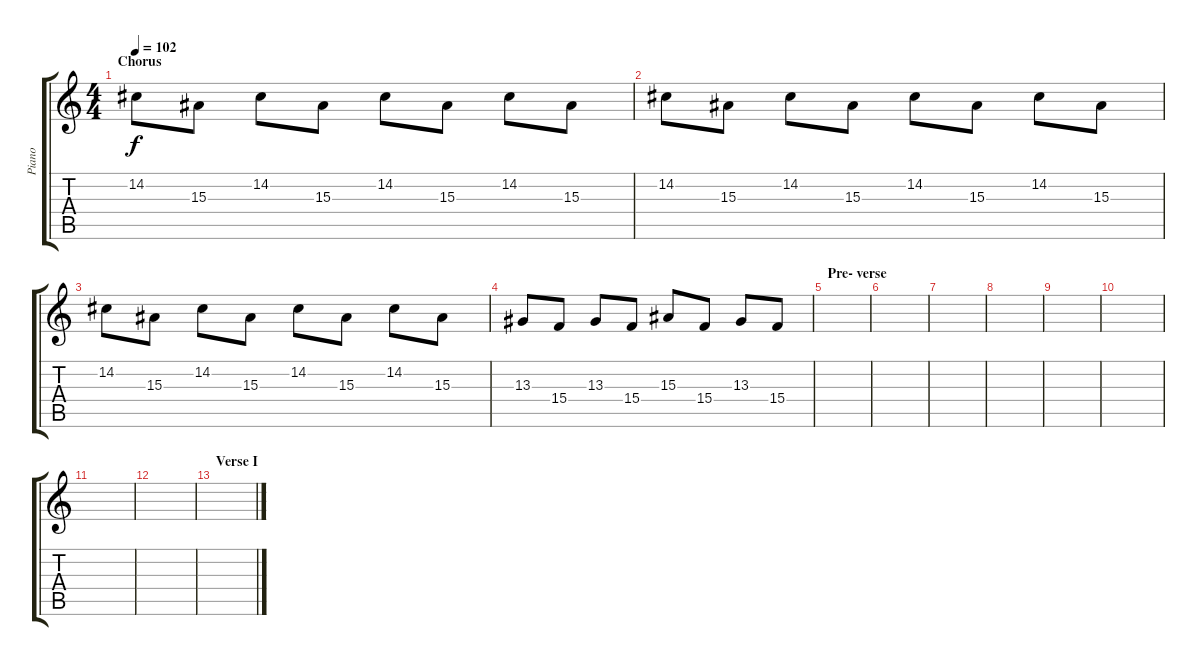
\track ("Piano" "Piano") {instrument clavinet}
\staff {score tabs}
\tuning (E4 B3 G3 D3 A2 E2) {hide}
\ts (4 4)
\section ("" "Chorus")
\tempo 102
\clef g2
\ks c
14.2.8{dy f instrument clavinet} 15.3.8 14.2.8 15.3.8 14.2.8 15.3.8 14.2.8 15.3.8 |
14.2.8 15.3.8 14.2.8 15.3.8 14.2.8 15.3.8 14.2.8 15.3.8 |
14.2.8 15.3.8 14.2.8 15.3.8 14.2.8 15.3.8 14.2.8 15.3.8 |
13.3.8 15.4.8 13.3.8 15.4.8 15.3.8 15.4.8 13.3.8 15.4.8 |
\section ("" "Pre- verse")
|
|
|
|
|
|
|
|
\section ("" "Verse I")
